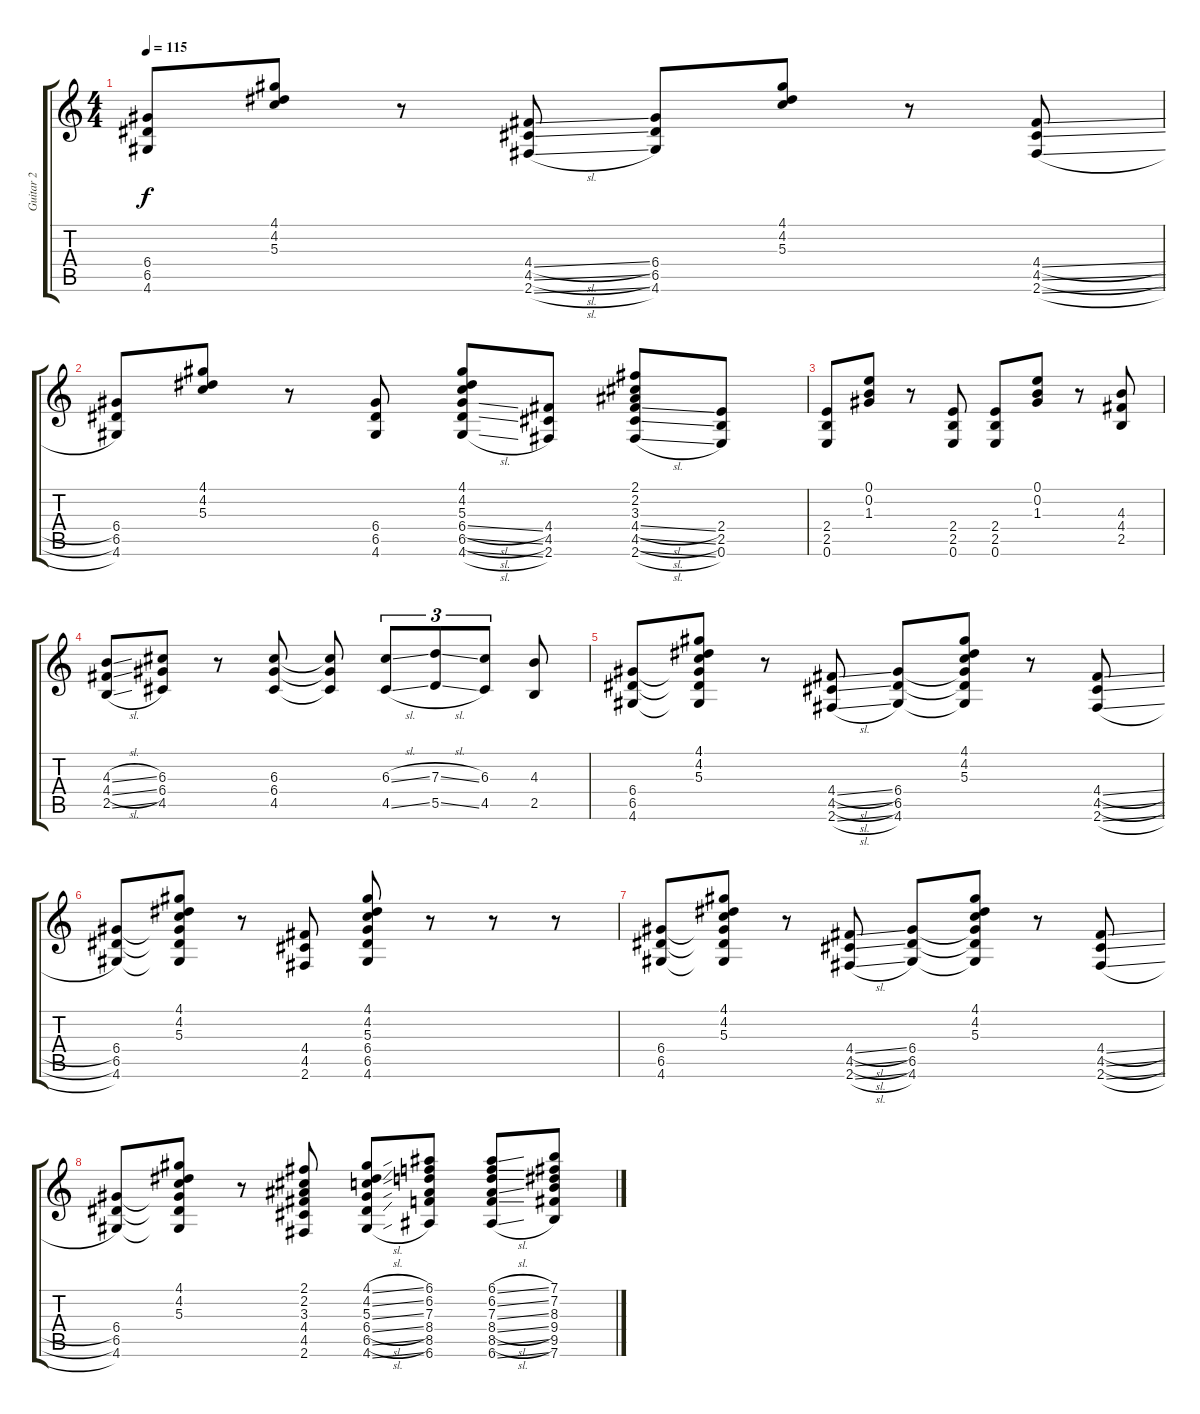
\track ("Guitar 2" "Guitar 2") {instrument overdrivenguitar}
\staff {score tabs}
\tuning (E4 B3 G3 D3 A2 E2) {hide}
\ts (4 4)
\tempo 115
\clef g2
\ks c
(6.4 6.5 4.6).8{dy f} (4.1 4.2 5.3).8 r.8 (4.4{sl} 4.5{sl} 2.6{sl}).8 (6.4 6.5 4.6).8 (4.1 4.2 5.3).8 r.8 (4.4{sl} 4.5{sl} 2.6{sl}).8 |
(6.4 6.5 4.6).8 (4.1 4.2 5.3).8 r.8 (6.4 6.5 4.6).8 (4.1 4.2 5.3 6.4{sl} 6.5{sl} 4.6{sl}).8 (4.4 4.5 2.6).8 (2.1 2.2 3.3 4.4{sl} 4.5{sl} 2.6{sl}).8 (2.4 2.5 0.6).8 |
(2.4 2.5 0.6).8 (0.1 0.2 1.3).8 r.8 (2.4 2.5 0.6).8 (2.4 2.5 0.6).8 (0.1 0.2 1.3).8 r.8 (4.3 4.4 2.5).8 |
(4.3{sl} 4.4{sl} 2.5{sl}).8 (6.3 6.4 4.5).8 r.8 (6.3 6.4 4.5).8 (6.3{t} 6.4{t} 4.5{t}).8 (6.3{sl} 4.5{sl}).8{tu (3 2)} (7.3{sl} 5.5{sl}).8{tu (3 2)} (6.3 4.5).8{tu (3 2)} (4.3 2.5).8 |
(6.4 6.5 4.6).8 (4.1 4.2 5.3 6.4{t} 6.5{t} 4.6{t}).8 r.8 (4.4{sl} 4.5{sl} 2.6{sl}).8 (6.4 6.5 4.6).8 (4.1 4.2 5.3 6.4{t} 6.5{t} 4.6{t}).8 r.8 (4.4{sl} 4.5{sl} 2.6{sl}).8 |
(6.4 6.5 4.6).8 (4.1 4.2 5.3 6.4{t} 6.5{t} 4.6{t}).8 r.8 (4.4 4.5 2.6).8 (4.1 4.2 5.3 6.4 6.5 4.6).8 r.8 r.8 r.8 |
(6.4 6.5 4.6).8 (4.1 4.2 5.3 6.4{t} 6.5{t} 4.6{t}).8 r.8 (4.4{sl} 4.5{sl} 2.6{sl}).8 (6.4 6.5 4.6).8 (4.1 4.2 5.3 6.4{t} 6.5{t} 4.6{t}).8 r.8 (4.4{sl} 4.5{sl} 2.6{sl}).8 |
(6.4 6.5 4.6).8 (4.1 4.2 5.3 6.4{t} 6.5{t} 4.6{t}).8 r.8 (2.1 2.2 3.3 4.4 4.5 2.6).8 (4.1{sl} 4.2{sl} 5.3{sl} 6.4{sl} 6.5{sl} 4.6{sl}).8 (6.1 6.2 7.3 8.4 8.5 6.6).8 (6.1{sl} 6.2{sl} 7.3{sl} 8.4{sl} 8.5{sl} 6.6{sl}).8 (7.1 7.2 8.3 9.4 9.5 7.6).8
